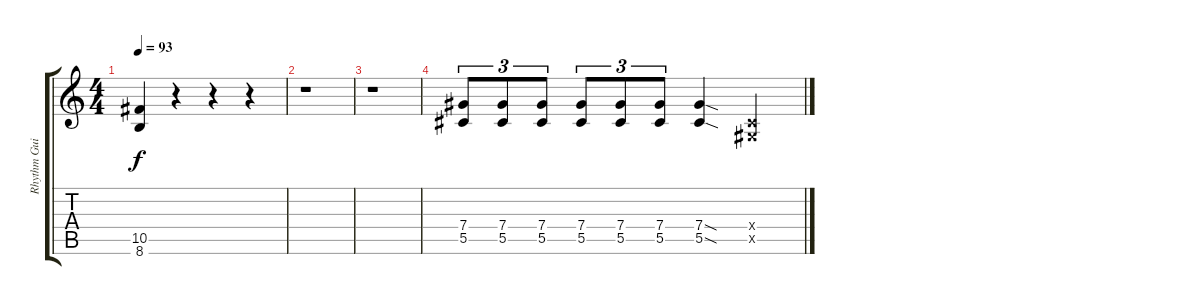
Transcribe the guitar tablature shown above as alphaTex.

\track ("Rhythm Guitar" "Rhythm Gui") {instrument distortionguitar}
\staff {score tabs}
\tuning (Eb4 Bb3 Gb3 Db3 Ab2 Eb2) {hide}
\ts (4 4)
\tempo 93
\clef g2
\ks c
(10.5 8.6).4{dy f} r.4 r.4 r.4 |
r.1 |
r.1 |
(7.4 5.5).8{tu (3 2)} (7.4 5.5).8{tu (3 2)} (7.4 5.5).8{tu (3 2)} (7.4 5.5).8{tu (3 2)} (7.4 5.5).8{tu (3 2)} (7.4 5.5).8{tu (3 2)} (7.4{sod} 5.5{sod}).4 (0.4{x} 0.5{x}).4
